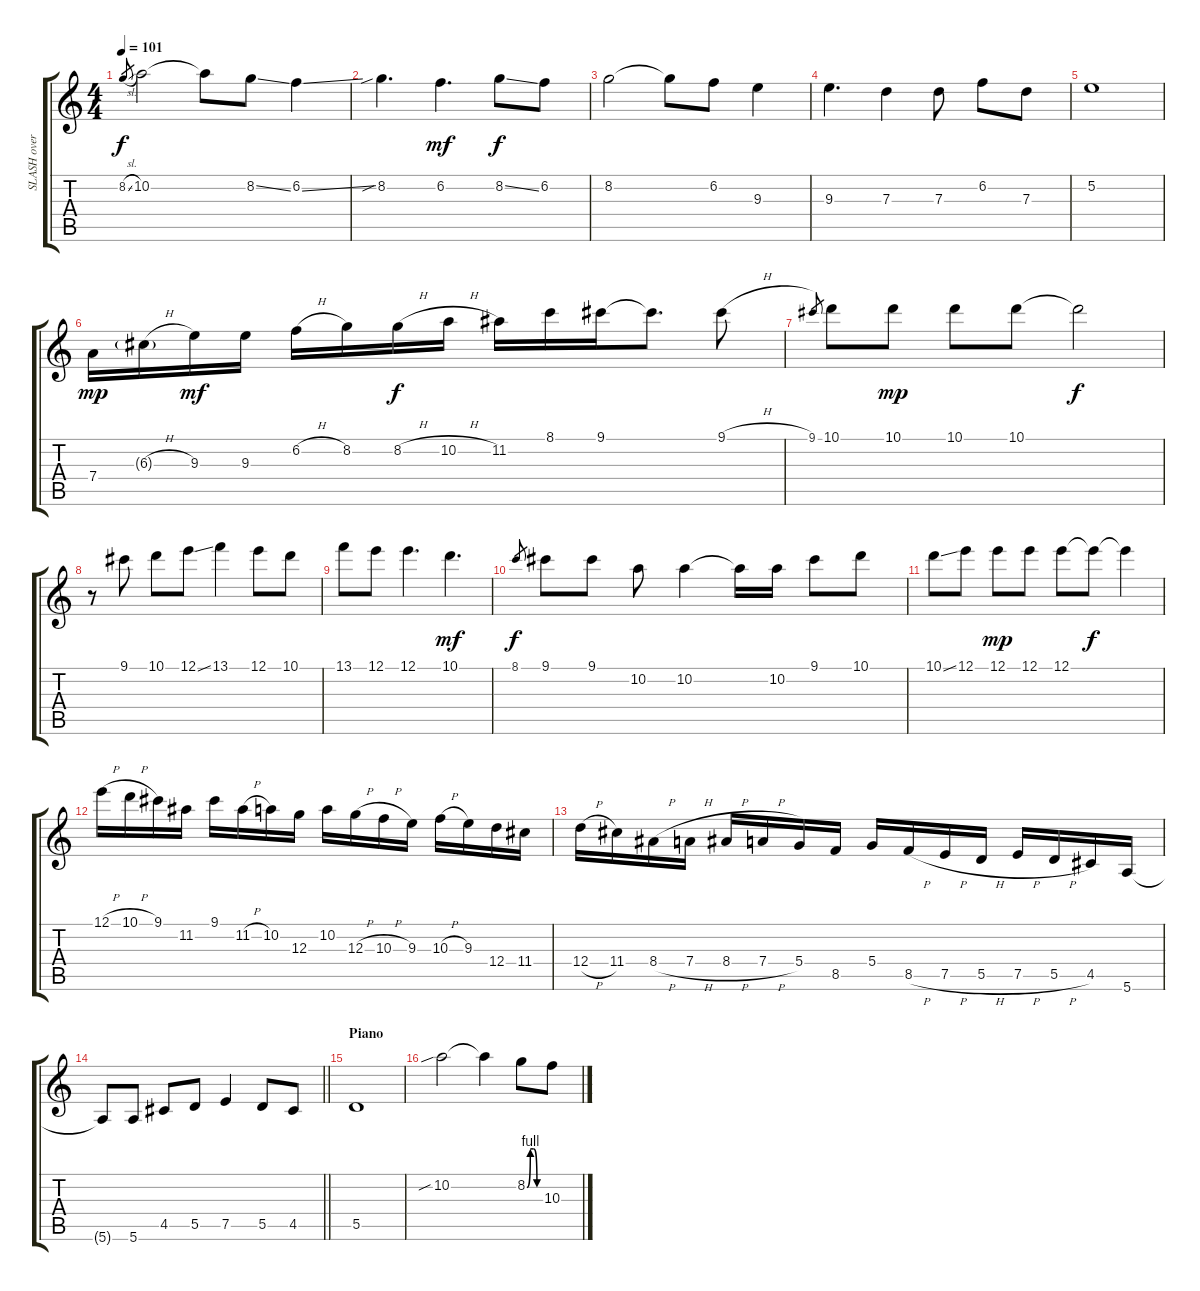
\track ("SLASH overdub" "SLASH over") {instrument electricguitarjazz}
\staff {score tabs}
\tuning (E4 B3 G3 D3 A2 E2) {hide}
\ts (4 4)
\tempo 101
\clef g2
\ks c
8.2{sl}.8{gr dy f} 10.2.2 10.2{t}.8 8.2{ss}.8 6.2{ss}.4 |
8.2{sib}.4{d} 6.2.4{d dy mf} 8.2{ss}.8{dy f} 6.2.8 |
8.2.2 8.2{t}.8 6.2.8 9.3.4 |
9.3.4{d} 7.3.4 7.3.8 6.2.8 7.3.8 |
5.2.1 |
7.4.16{dy mp} 6.3{h g}.16 9.3.16{dy mf} 9.3.16 6.2{h}.16 8.2.16 8.2{h}.16{dy f} 10.2{h}.16 11.2.16 8.1.16 9.1.16 9.1{t}.8{d} 9.1{h}.8 |
9.1.8{gr} 10.1.8 10.1.8{dy mp} 10.1.8 10.1.8 10.1{t}.2{dy f} |
r.8 9.1.8 10.1.8 12.1{ss}.8 13.1.4 12.1.8 10.1.8 |
13.1.8 12.1.8 12.1.4{d} 10.1.4{d dy mf} |
8.1.8{gr dy f} 9.1.8 9.1.8 10.2.8 10.2.4 10.2{t}.16 10.2.16 9.1.8 10.1.8 |
10.1{ss}.8 12.1.8 12.1.8{dy mp} 12.1.8 12.1.8 12.1{t}.8{dy f} 12.1{t}.4 |
12.1{h}.16 10.1{h}.16 9.1.16 11.2.16 9.1.16 11.2{h}.16 10.2.16 12.3.16 10.2.16 12.3{h}.16 10.3{h}.16 9.3.16 10.3{h}.16 9.3.16 12.4.16 11.4.16 |
12.4{h}.16 11.4.16 8.4{h}.16 7.4{h}.16 8.4{h}.16 7.4{h}.16 5.4.16 8.5.16 5.4.16 8.5{h}.16 7.5{h}.16 5.5{h}.16 7.5{h}.16 5.5{h}.16 4.5.16 5.6.16 |
\barLineRight lightlight
5.6{t}.8 5.6.8 4.5.8 5.5.8 7.5.4 5.5.8 4.5.8 |
\section ("" "Piano")
5.5.1 |
10.2{sib}.2 10.2{t}.4 8.2{be (custom 0 0 15 4 30 4 45 0 60 0)}.8 10.3.8
